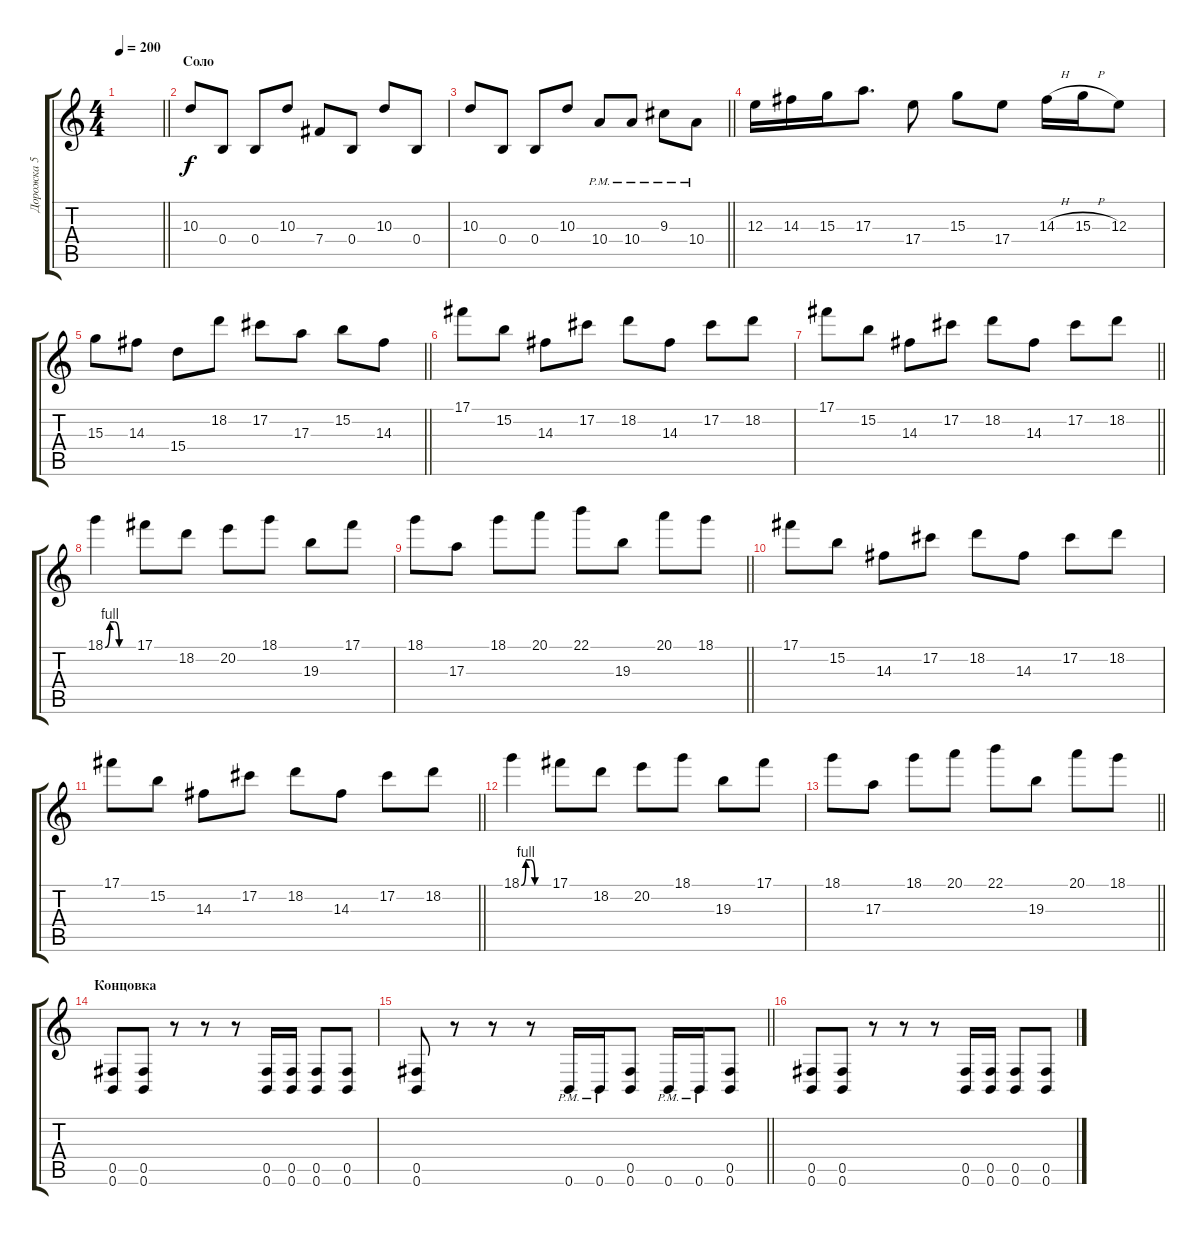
\track ("Дорожка 5" "Дорожка 5") {instrument distortionguitar}
\staff {score tabs}
\tuning (Db4 Ab3 E3 B2 Gb2 B1) {hide}
\ts (4 4)
\tempo 200
\clef g2
\barLineRight lightlight
\ks c
|
\section ("" "Соло")
10.3.8 0.4.8 0.4.8 10.3.8 7.4.8 0.4.8 10.3.8 0.4.8 |
\barLineRight lightlight
10.3.8 0.4.8 0.4.8 10.3.8 10.4{pm}.8 10.4{pm}.8 9.3{pm}.8 10.4{pm}.8 |
12.3.16 14.3.16 15.3.16 17.3.8{d} 17.4.8 15.3.8 17.4.8 14.3{h}.16 15.3{h}.16 12.3.8 |
\barLineRight lightlight
15.3.8 14.3.8 15.4.8 18.2.8 17.2.8 17.3.8 15.2.8 14.3.8 |
17.1.8 15.2.8 14.3.8 17.2.8 18.2.8 14.3.8 17.2.8 18.2.8 |
\barLineRight lightlight
17.1.8 15.2.8 14.3.8 17.2.8 18.2.8 14.3.8 17.2.8 18.2.8 |
18.1{be (custom 0 0 10 4 20 4 30 0 60 0)}.4 17.1.8 18.2.8 20.2.8 18.1.8 19.3.8 17.1.8 |
\barLineRight lightlight
18.1.8 17.3.8 18.1.8 20.1.8 22.1.8 19.3.8 20.1.8 18.1.8 |
17.1.8 15.2.8 14.3.8 17.2.8 18.2.8 14.3.8 17.2.8 18.2.8 |
\barLineRight lightlight
17.1.8 15.2.8 14.3.8 17.2.8 18.2.8 14.3.8 17.2.8 18.2.8 |
18.1{be (custom 0 0 10 4 20 4 30 0 60 0)}.4 17.1.8 18.2.8 20.2.8 18.1.8 19.3.8 17.1.8 |
\barLineRight lightlight
18.1.8 17.3.8 18.1.8 20.1.8 22.1.8 19.3.8 20.1.8 18.1.8 |
\section ("" "Концовка")
(0.5 0.6).8 (0.5 0.6).8 r.8 r.8 r.8 (0.5 0.6).16 (0.5 0.6).16 (0.5 0.6).8 (0.5 0.6).8 |
\barLineRight lightlight
(0.5 0.6).8 r.8 r.8 r.8 0.6{pm}.16 0.6{pm}.16 (0.5 0.6).8 0.6{pm}.16 0.6{pm}.16 (0.5 0.6).8 |
(0.5 0.6).8 (0.5 0.6).8 r.8 r.8 r.8 (0.5 0.6).16 (0.5 0.6).16 (0.5 0.6).8 (0.5 0.6).8
